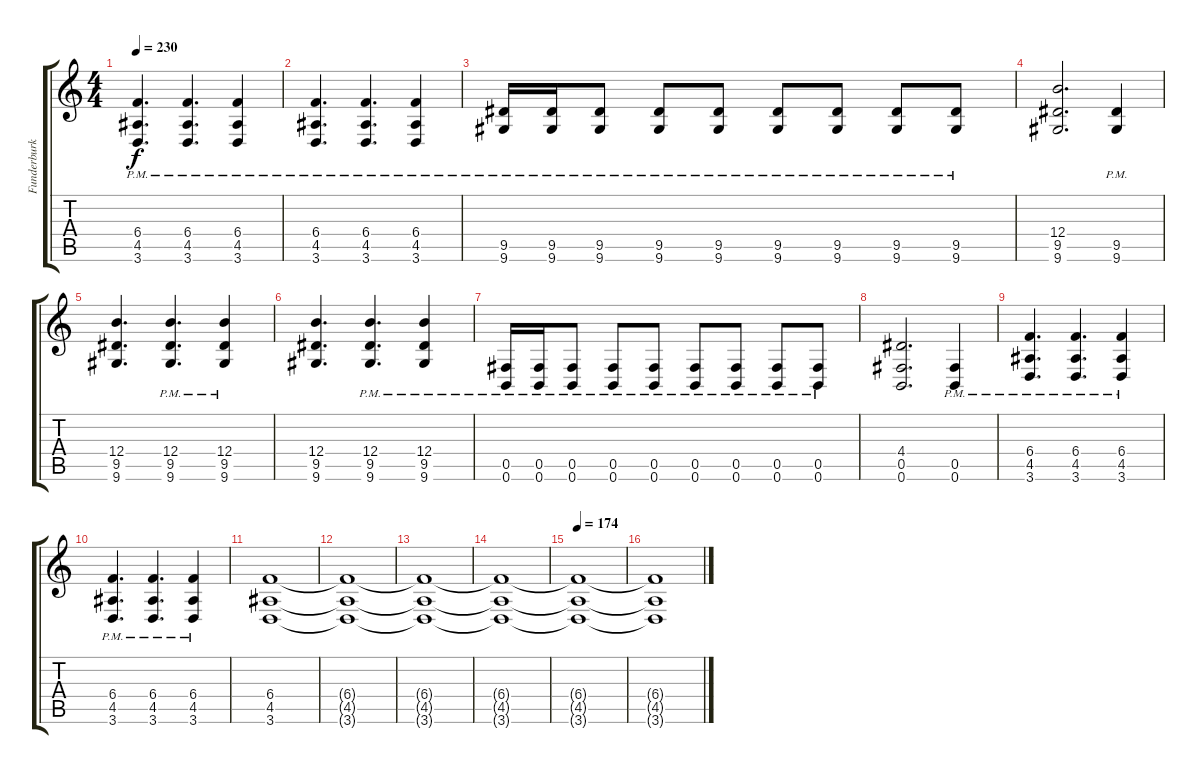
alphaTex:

\track ("Funderburk Rhythm" "Funderburk") {instrument overdrivenguitar}
\staff {score tabs}
\tuning (Db4 Ab3 E3 B2 Gb2 B1) {hide}
\ts (4 4)
\tempo 230
\clef g2
\ks c
(6.4{pm} 4.5{pm} 3.6{pm}).4{d dy f} (6.4{pm} 4.5{pm} 3.6{pm}).4{d} (6.4{pm} 4.5{pm} 3.6{pm}).4 |
(6.4{pm} 4.5{pm} 3.6{pm}).4{d} (6.4{pm} 4.5{pm} 3.6{pm}).4{d} (6.4{pm} 4.5{pm} 3.6{pm}).4 |
(9.5{pm} 9.6{pm}).16 (9.5{pm} 9.6{pm}).16 (9.5{pm} 9.6{pm}).8 (9.5{pm} 9.6{pm}).8 (9.5{pm} 9.6{pm}).8 (9.5{pm} 9.6{pm}).8 (9.5{pm} 9.6{pm}).8 (9.5{pm} 9.6{pm}).8 (9.5{pm} 9.6{pm}).8 |
(12.4 9.5 9.6).2{d} (9.5{pm} 9.6{pm}).4 |
(12.4 9.5 9.6).4{d} (12.4{pm} 9.5{pm} 9.6{pm}).4{d} (12.4{pm} 9.5{pm} 9.6{pm}).4 |
(12.4 9.5 9.6).4{d} (12.4{pm} 9.5{pm} 9.6{pm}).4{d} (12.4{pm} 9.5{pm} 9.6{pm}).4 |
(0.5{pm} 0.6{pm}).16 (0.5{pm} 0.6{pm}).16 (0.5{pm} 0.6{pm}).8 (0.5{pm} 0.6{pm}).8 (0.5{pm} 0.6{pm}).8 (0.5{pm} 0.6{pm}).8 (0.5{pm} 0.6{pm}).8 (0.5{pm} 0.6{pm}).8 (0.5{pm} 0.6{pm}).8 |
(4.4 0.5 0.6).2{d} (0.5{pm} 0.6{pm}).4 |
(6.4{pm} 4.5{pm} 3.6{pm}).4{d} (6.4{pm} 4.5{pm} 3.6{pm}).4{d} (6.4{pm} 4.5{pm} 3.6{pm}).4 |
(6.4{pm} 4.5{pm} 3.6{pm}).4{d} (6.4{pm} 4.5{pm} 3.6{pm}).4{d} (6.4{pm} 4.5{pm} 3.6{pm}).4 |
(6.4 4.5 3.6).1 |
(6.4{t} 4.5{t} 3.6{t}).1 |
(6.4{t} 4.5{t} 3.6{t}).1 |
(6.4{t} 4.5{t} 3.6{t}).1 |
\tempo 174
(6.4{t} 4.5{t} 3.6{t}).1 |
(6.4{t} 4.5{t} 3.6{t}).1
